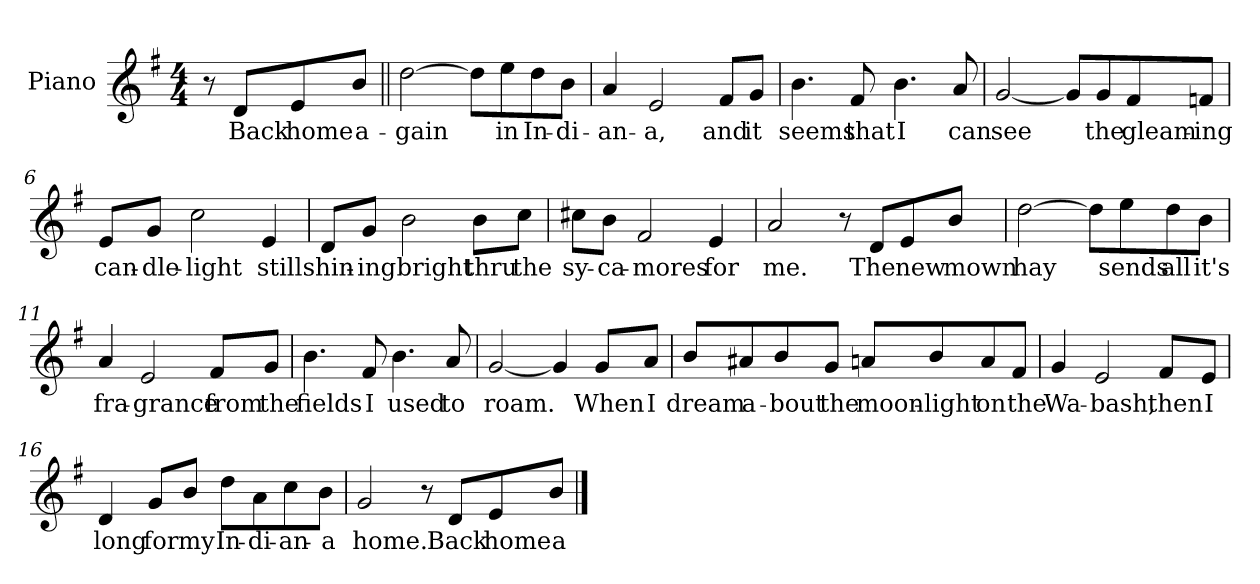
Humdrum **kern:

**kern	**text
*part1	*part1
*staff1	*staff1
*I"Piano	*
*I'Pno.	*
*clefG2	*
*k[f#]	*
*M4/4	*
=1	=1
8r	.
8d/L	Back
8e/	home
8b/J	a-
=2||	=2||
[2dd\	-gain
8dd\L]	.
8ee\	in
8dd\	In-
8b\J	-di-
=3	=3
4a/	-an-
2e/	-a,
8f#/L	and
8g/J	it
=4	=4
4.b\	seems
8f#/	that
4.b\	I
8a/	can
=5	=5
[2g/	see
8g/L]	.
8g/	the
8f#/	gleam-
8fn/J	-ing
!!LO:LB:g=z
=6	=6
8e/L	can-
8g/J	-dle-
2cc\	-light
4e/	still
=7	=7
8d/L	shin-
8g/J	-ing
2b\	bright
8b\L	thru
8cc\J	the
=8	=8
8cc#X\L	sy-
8b\J	-ca-
2f#/	-mores
4e/	for
=9	=9
2a/	me.
8r	.
8d/L	The
8e/	new
8b/J	mown
!!LO:LB:g=z
=10	=10
[2dd\	hay
8dd\L]	.
8ee\	sends
8dd\	all
8b\J	it's
=11	=11
4a/	fra-
2e/	-grance
8f#/L	from
8g/J	the
=12	=12
4.b\	fields
8f#/	I
4.b\	used
8a/	to
=13	=13
[2g/	roam.
4g/]	.
8g/L	When
8a/J	I
!!LO:LB:g=z
=14	=14
8b/L	dream
8a#X/	a-
8b/	-bout
8g/J	the
8an/L	moon-
8b/	-light
8a/	on
8f#/J	the
=15	=15
4g/	Wa-
2e/	-bash,
8f#/L	then
8e/J	I
=16	=16
4d/	long
8g/L	for
8b/J	my
8dd\L	In-
8a\	-di-
8cc\	-an-
8b\J	-a
=17	=17
2g/	home.
8r	.
8d/L	Back
8e/	home
8b/J	a-
==	==
*-	*-
